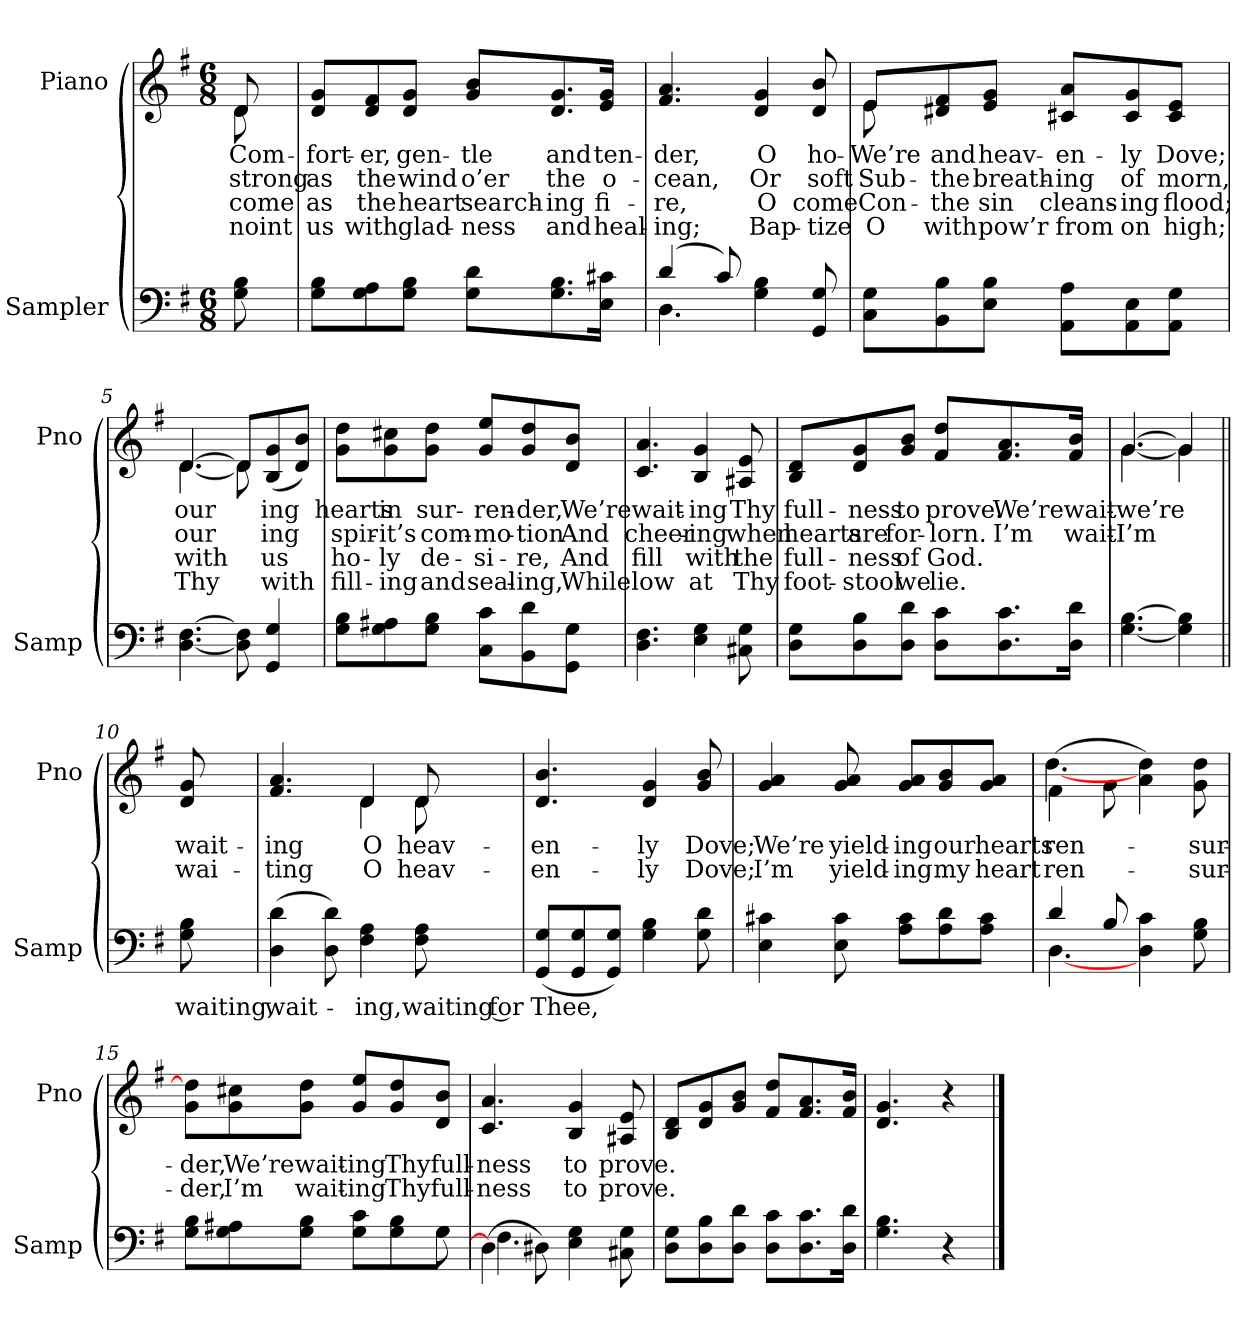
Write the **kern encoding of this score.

**kern	**text	**kern	**text	**text	**text	**text
*part2	*part2	*part1	*part1	*part1	*part1	*part1
*staff2	*staff2	*staff1	*staff1	*staff1	*staff1	*staff1
*I"Sampler	*	*I"Piano	*	*	*	*
*I'Samp	*	*I'Pno	*	*	*	*
*clefF4	*	*clefG2	*	*	*	*
*k[f#]	*	*k[f#]	*	*	*	*
*G:	*	*G:	*	*	*	*
*M6/8	*	*M6/8	*	*	*	*
=1	=1	=1	=1	=1	=1	=1
*	*	*^	*	*	*	*
8G 8B	.	8d/	8d	Com-	strong	come	-noint
*	*	*v	*v	*	*	*	*
=2	=2	=2	=2	=2	=2	=2
8G\ 8B\L	.	8d/ 8g/L	-fort-	as	as	us
8G\ 8A\	.	8d/ 8f#/	-er,	the	the	with
8G\ 8B\J	.	8d/ 8g/J	gen-	wind	heart	glad-
8G\ 8d\L	.	8g/ 8b/L	-tle	o’er	search-	-ness
8.G\ 8.B\	.	8.d/ 8.g/	and	the	-ing	and
16E\ 16c#X\Jk	.	16e/ 16g/Jk	ten-	o-	fi-	heal-
=3	=3	=3	=3	=3	=3	=3
*^	*	*	*	*	*	*
(4d/	4.D	.	4.f# 4.a	-der,	-cean,	-re,	-ing;
8c/)	.	.	.	.	.	.	.
4G 4B	4.ryy	.	4d 4g	O	Or	O	Bap-
8GG 8G	.	.	8d 8b	ho-	soft	come	-tize
*v	*v	*	*	*	*	*	*
=4	=4	=4	=4	=4	=4	=4
*	*	*^	*	*	*	*
8C\ 8G\L	.	8e/L	8e	We’re	Sub-	Con-	O
8BB\ 8B\	.	8d#X/ 8f#/	2ryy	and	the	the	with
8E\ 8B\J	.	8e/ 8g/J	.	heav-	breath-	sin	pow’r
8AA\ 8A\L	.	8c#X/ 8a/L	.	-en-	-ing	cleans-	from
8AA\ 8E\	.	8c#/ 8g/	.	-ly	of	-ing	on
8AA\ 8G\J	.	8c#/ 8e/J	8ryy	Dove;	morn,	flood;	high;
=5	=5	=5	=5	=5	=5	=5	=5
[4.D [4.F#	.	[4.d/	[4.d	our	our	with	Thy
8D] 8F#]	.	8d/L]	8d]	.	.	.	.
4GG 4G	.	(8B/ 8g/	4ryy	-ing	-ing	us	with
.	.	8d/ 8b/J)	.	.	.	.	.
*	*	*v	*v	*	*	*	*
=6	=6	=6	=6	=6	=6	=6
8G\ 8B\L	.	8g\ 8dd\L	hearts	spir-	ho-	fill-
8G\ 8A#X\	.	8g\ 8cc#X\	in	-it’s	-ly	-ing
8G\ 8B\J	.	8g\ 8dd\J	sur-	com-	de-	and
8C\ 8c\L	.	8g/ 8ee/L	-ren-	-mo-	-si-	seal-
8BB\ 8d\	.	8g/ 8dd/	-der,	-tion	-re,	-ing,
8GG\ 8G\J	.	8d/ 8b/J	We’re	And	And	While
=7	=7	=7	=7	=7	=7	=7
4.D 4.F#	.	4.c 4.a	wait-	cheer-	fill	low
4E 4G	.	4B 4g	-ing	-ing	with	at
8C#X 8G	.	8A#X 8e	Thy	when	the	Thy
=8	=8	=8	=8	=8	=8	=8
8D\ 8G\L	.	8B/ 8d/L	full-	hearts	full-	foot-
8D\ 8B\	.	8d/ 8g/	-ness	are	-ness	-stool
8D\ 8d\J	.	8g/ 8b/J	to	for-	of	we
8D\ 8c\L	.	8f#/ 8dd/L	prove.	-lorn.	God.	lie.
8.D\ 8.c\	.	8.f#/ 8.a/	We’re	I’m	.	.
16D\ 16d\Jk	.	16f#/ 16b/Jk	wait-	wait-	.	.
=9	=9	=9	=9	=9	=9	=9
*	*	*^	*	*	*	*
[4.G [4.B	.	[4.g/	[4.g	we’re	I’m	.	.
4G] 4B]	.	4g/]	4g]	.	.	.	.
=10||	=10||	=10||	=10||	=10||	=10||	=10||	=10||
!	!	!LO:TX:t=Refrain	!	!	!	!	!
*	*	*v	*v	*	*	*	*
8G 8B	waiting,	8d 8g	wait-	wai-	.	.
=11	=11	=11	=11	=11	=11	=11
*	*	*^	*	*	*	*
(4D 4d	wait-	4.f# 4.a	4.ryy	-ing	-ting	.	.
8D 8d)	.	.	.	.	.	.	.
4F# 4A	-ing,	4d/	4d	O	O	.	.
8F# 8A	waiting for	8d/	8d	heav-	heav-	.	.
*	*	*v	*v	*	*	*	*
=12	=12	=12	=12	=12	=12	=12
(8GG/ 8G/L	Thee,	4.d 4.b	-en-	-en-	.	.
8GG/ 8G/	.	.	.	.	.	.
8GG/ 8G/J)	.	.	.	.	.	.
4G 4B	.	4d 4g	-ly	-ly	.	.
8G 8d	.	8g 8b	Dove;	Dove;	.	.
=13	=13	=13	=13	=13	=13	=13
4E 4c#X	.	4g 4a	We’re	I’m	.	.
8E 8c#	.	8g 8a	yield-	yield-	.	.
8A\ 8c#\L	.	8g/ 8a/L	-ing	-ing	.	.
8A\ 8d\	.	8g/ 8b/	our	my	.	.
8A\ 8c#\J	.	8g/ 8a/J	hearts	heart	.	.
=14	=14	=14	=14	=14	=14	=14
*^	*	*^	*	*	*	*
4d/	[4.D	.	(4f#\	[4.dd	-ren-	-ren-	.	.
8B/	.	.	8g\	.	.	.	.	.
4D 4c	4.ryy	.	4a 4dd)	4.ryy	.	.	.	.
8G 8B	.	.	8g 8dd	.	sur-	sur-	.	.
*	*	*	*v	*v	*	*	*	*
=15	=15	=15	=15	=15	=15	=15	=15
8G\ 8B\L	8ryy	.	8g\ 8dd]\L	-der,	-der,	.	.
*v	*v	*	*	*	*	*	*
8G\ 8A#X\	.	8g\ 8cc#X\	We’re	I’m	.	.
8G\ 8B\J	.	8g\ 8dd\J	wait-	wait-	.	.
8G\ 8c\L	.	8g/ 8ee/L	-ing	-ing	.	.
8G\ 8B\	.	8g/ 8dd/	Thy	Thy	.	.
*^	*	*	*	*	*	*
8G\J	8G	.	8d/ 8b/J	full-	full-	.	.
=16	=16	=16	=16	=16	=16	=16	=16
(4D\]	4.F#	.	4.c 4.a	-ness	-ness	.	.
8D#X\)	.	.	.	.	.	.	.
4E 4G	4.ryy	.	4B 4g	to	to	.	.
8C#X 8G	.	.	8A#X 8e	prove.	prove.	.	.
*v	*v	*	*	*	*	*	*
=17	=17	=17	=17	=17	=17	=17
8D\ 8G\L	.	8B/ 8d/L	.	.	.	.
8D\ 8B\	.	8d/ 8g/	.	.	.	.
8D\ 8d\J	.	8g/ 8b/J	.	.	.	.
8D\ 8c\L	.	8f#/ 8dd/L	.	.	.	.
8.D\ 8.c\	.	8.f#/ 8.a/	.	.	.	.
16D\ 16d\Jk	.	16f#/ 16b/Jk	.	.	.	.
=18	=18	=18	=18	=18	=18	=18
4.G 4.B	.	4.d 4.g	.	.	.	.
4r	.	4r	.	.	.	.
==	==	==	==	==	==	==
*-	*-	*-	*-	*-	*-	*-
